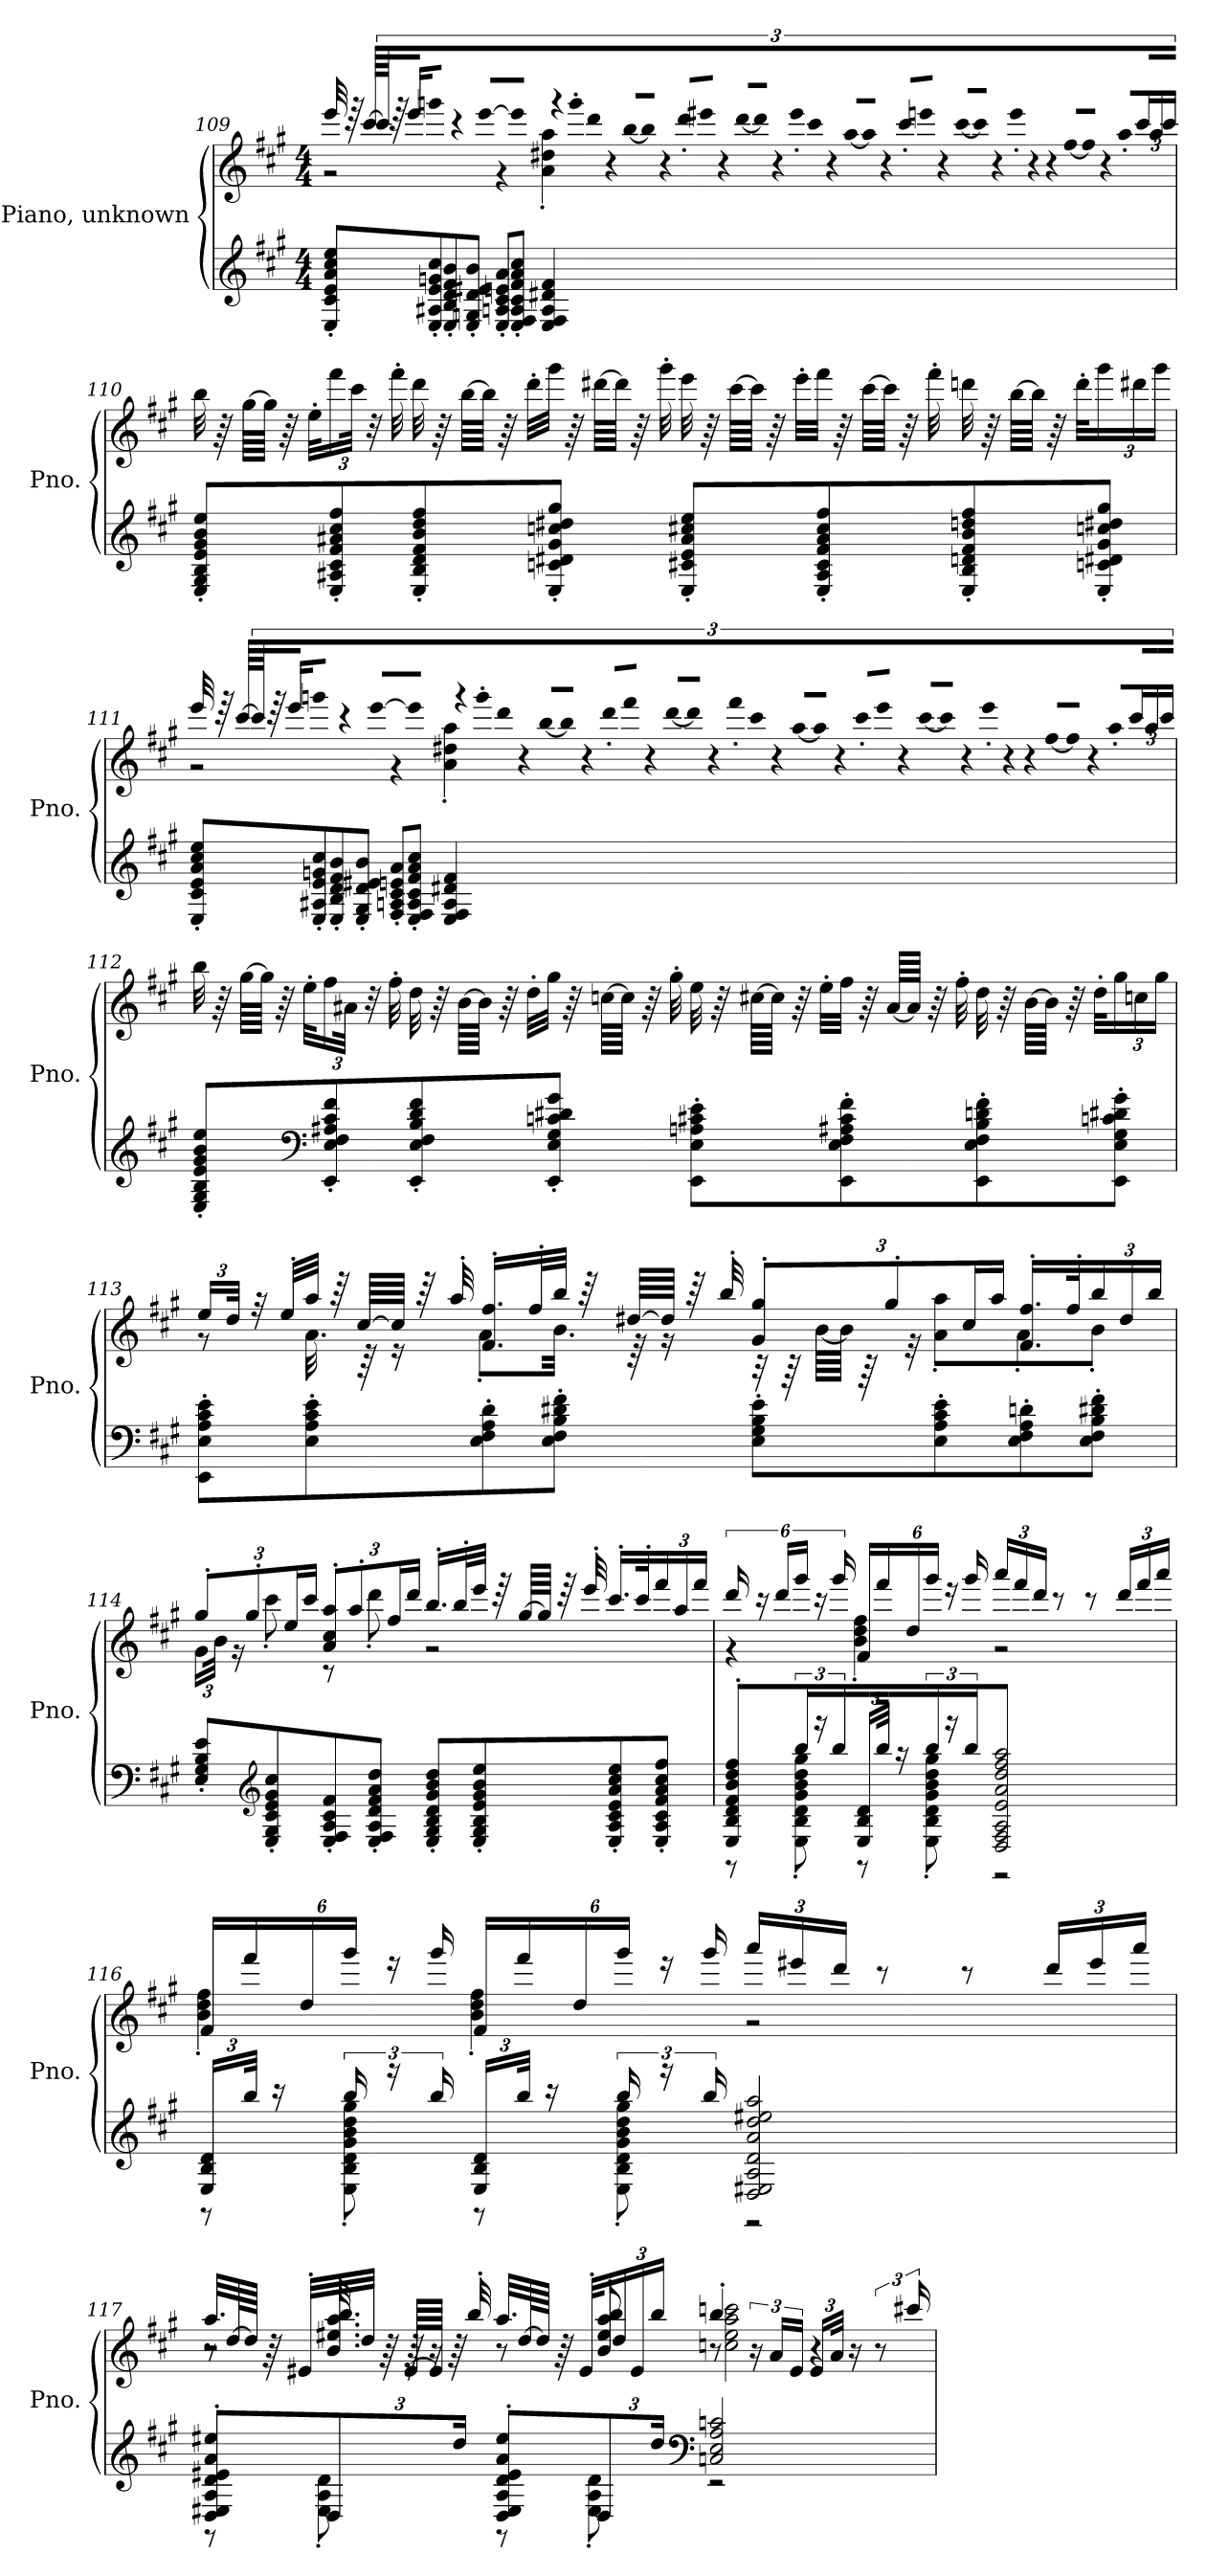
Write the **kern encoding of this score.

**kern	**kern
*part1	*part1
*staff2	*staff1
*I"Piano, unknown	*
*I'Pno.	*
!!LO:LB:g=z
*clefG2	*clefG2
*k[f#c#g#]	*k[f#c#g#]
*M4/4	*M4/4
=109	=109
*	*^
8E/' 8c#/' 8e/' 8a/' 8cc#/' 8ee/'L	32eee/	2r
.	64r	.
.	[64ccc#/LLLL	.
.	96ccc#/JJJJ]	.
.	96r	.
.	24eee/LL	.
8E/' 8A#X/' 8e/' 8gn/' 8cc#/'	32gggn/JJk	.
.	64r	.
.	[64eee/LLLL	.
.	64eee/JJJJ]	.
.	64r	.
.	32ggg'/	.
8E/' 8B/' 8d/' 8f#/' 8b/'	32ddd/	.
.	64r	.
.	[64bb/LLLL	.
.	64bb/JJJJ]	.
.	64r	.
.	32ddd'/LLL	.
8E/' 8Gn/' 8d/' 8e#X/' 8b/'J	32eee#X/JJJ	.
.	64r	.
.	[64ddd/LLLL	.
.	64ddd/JJJJ]	.
.	64r	.
.	32eee#'/	.
8E/' 8An/' 8c#/' 8en/' 8a/'L	32ccc#/	4r
.	64r	.
.	[64aa/LLLL	.
.	64aa/JJJJ]	.
.	64r	.
.	32ccc#'/LLL	.
8E/' 8F#/' 8A/' 8c#/' 8f#/' 8a/' 8cc#/'J	32eeen/JJJ	.
.	64r	.
.	[64ccc#/LLLL	.
.	64ccc#/JJJJ]	.
.	64r	.
.	32eee'/	.
4E/ 4F#/ 4A/ 4d#X/ 4f#/	32r	4a\' 4dd#X\' 4aa\'
.	64r	.
.	[64ff#/LLLL	.
.	64ff#/JJJJ]	.
.	64r	.
.	32aa'/KLL	.
*	*Xbrackettup	*
.	24ccc#/	.
.	24aa/	.
.	24ccc#/JJ	.
*	*v	*v
!!LO:LB:g=z
=110	=110
8E/' 8G#/' 8B/' 8e/' 8g#/' 8b/' 8ee/'L	32bb\
.	64r
.	[64gg#\LLLL
.	64gg#\JJJJ]
.	64r
.	32ee'\KLL
8E/' 8A#X/' 8c#/' 8f#/' 8a#X/' 8cc#/' 8ff#/'	24fff#\
.	48ccc#\JJk
.	32r
.	32fff#'\
8E/' 8B/' 8d/' 8f#/' 8b/' 8dd/' 8ff#/'	32ddd\
.	64r
.	[64bb\LLLL
.	64bb\JJJJ]
.	64r
.	32ddd'\LLL
8E/' 8cn/' 8d#X/' 8g#/' 8ccn/' 8dd#X/' 8gg#/'J	32ggg#\JJJ
.	64r
.	[64ddd#X\LLLL
.	64ddd#\JJJJ]
.	64r
.	32ggg#'\
8E/' 8c#X/' 8e/' 8a#/' 8cc#X/' 8ee/'L	32eee\
.	64r
.	[64ccc#\LLLL
.	64ccc#\JJJJ]
.	64r
.	32eee'\LLL
8E/' 8A#/' 8c#/' 8f#/' 8a#/' 8cc#/' 8ff#/'	32fff#\JJJ
.	64r
.	[64ccc#\LLLL
.	64ccc#\JJJJ]
.	64r
.	32fff#'\
8E/' 8B/' 8dn/' 8f#/' 8b/' 8ddn/' 8ff#/'	32dddn\
.	64r
.	[64bb\LLLL
.	64bb\JJJJ]
.	64r
.	32ddd'\KLL
8E/' 8cn/' 8d#X/' 8g#/' 8ccn/' 8dd#X/' 8gg#/'J	24ggg#\
.	24ddd#X\
.	24ggg#\JJ
!!LO:LB:g=z
=111	=111
*	*^
8E/' 8c#/' 8e/' 8a/' 8cc#/' 8ee/'L	32eee/	2r
.	64r	.
.	[64ccc#/LLLL	.
*	*brackettup	*
.	96ccc#/JJJJ]	.
.	96r	.
.	24eee/LL	.
8E/' 8A#X/' 8e/' 8gn/' 8cc#/'	32gggn/JJk	.
.	64r	.
.	[64eee/LLLL	.
.	64eee/JJJJ]	.
.	64r	.
.	32ggg'/	.
8E/' 8B/' 8d/' 8f#/' 8b/'	32ddd/	.
.	64r	.
.	[64bb/LLLL	.
.	64bb/JJJJ]	.
.	64r	.
.	32ddd'/LLL	.
8E/' 8G#/' 8d/' 8e#X/' 8b/'J	32fff#/JJJ	.
.	64r	.
.	[64ddd/LLLL	.
.	64ddd/JJJJ]	.
.	64r	.
.	32fff#'/	.
8F#/' 8An/' 8c#/' 8en/' 8a/'L	32ccc#/	4r
.	64r	.
.	[64aa/LLLL	.
.	64aa/JJJJ]	.
.	64r	.
.	32ccc#'/LLL	.
8E/' 8F#/' 8A/' 8c#/' 8f#/' 8a/' 8cc#/'J	32eee/JJJ	.
.	64r	.
.	[64ccc#/LLLL	.
.	64ccc#/JJJJ]	.
.	64r	.
.	32eee'/	.
4E/ 4F#/ 4A/ 4d#X/ 4f#/	32r	4a\' 4dd#X\' 4aa\'
.	64r	.
.	[64ff#/LLLL	.
.	64ff#/JJJJ]	.
.	64r	.
.	32aa'/KLL	.
*	*Xbrackettup	*
.	24ccc#/	.
.	24aa/	.
.	24ccc#/JJ	.
*	*v	*v
!!LO:LB:g=z
=112	=112
8E/' 8G#/' 8B/' 8e/' 8g#/' 8b/' 8ee/'L	32bb\
.	64r
.	[64gg#\LLLL
.	64gg#\JJJJ]
.	64r
.	32ee'\KLL
*clefF4	*
8EE/' 8E/' 8F#/' 8A#X/' 8c#/' 8f#/'	24ff#\
.	48a#X\JJk
.	32r
.	32ff#'\
8EE/' 8E/' 8F#/' 8B/' 8d/' 8f#/'	32dd\
.	64r
.	[64b\LLLL
.	64b\JJJJ]
.	64r
.	32dd'\LLL
8EE/' 8E/' 8G#/' 8cn/' 8d#X/' 8g#/'J	32gg#\JJJ
.	64r
.	[64ccn\LLLL
.	64cc\JJJJ]
.	64r
.	32gg#'\
8EE\' 8E\' 8An\' 8c#X\' 8e\'L	32ee\
.	64r
.	[64cc#X\LLLL
.	64cc#\JJJJ]
.	64r
.	32ee'\LLL
8EE\' 8E\' 8F#\' 8A#X\' 8c#\' 8f#\'	32ff#\JJJ
.	64r
.	[64a#/LLLL
.	64a#/JJJJ]
.	64r
.	32ff#'\
8EE\' 8E\' 8F#\' 8B\' 8dn\' 8f#\'	32dd\
.	64r
.	[64b\LLLL
.	64b\JJJJ]
.	64r
.	32dd'\KLL
8EE\' 8E\' 8G#\' 8cn\' 8d#X\' 8g#\'J	24gg#\
.	24ccn\
.	24gg#\JJ
!!LO:PB:g=z
=113	=113
*	*^
8EE\' 8E\' 8A\' 8c#\' 8e\'L	24ee/LL	8r
.	48dd/JJk	.
.	32r	.
.	32ee'/LLL	.
8E\' 8A\' 8c#\' 8e\'	32aa/JJJ	32.a\
.	64r	.
.	[64cc#/LLLL	64r
.	64cc#/JJJJ]	16r
.	64r	.
.	32aa'/	.
8E\' 8F#\' 8A\' 8d\'	16.f#/' 16.ff#/'LL	8a'\L
.	32ff#'/L	.
8E\' 8F#\' 8B\' 8d#X\' 8f#\'J	32bb/JJJ	32.b\Jkk
.	64r	.
.	[64dd#X/LLLL	64r
.	64dd#/JJJJ]	16r
.	64r	.
.	32bb'/	.
8E\' 8G#\' 8B\' 8e\'L	12g#/' 12gg#/'L	32r
.	.	64r
.	.	[64b\LLLL
.	.	64b\JJJJ]
.	.	64r
.	12gg#'/	.
.	.	32r
8E\' 8A\' 8c#\' 8e\'	.	8a\' 8aa\'L
.	24cc#/L	.
.	24aa/JJ	.
8E\' 8F#\' 8A\' 8dn\'	16.f#/' 16.ff#/'LL	8a'\
.	32ff#'/K	.
8E\' 8F#\' 8B\' 8d#X\' 8f#\'J	24bb/	8b'\J
.	24dd#/	.
.	24bb/JJ	.
!!LO:LB:g=z	!!
=114	=114	=114
8E/' 8G#/' 8B/' 8e/'L	12gg#'/L	24g#\LL
.	.	48b\JJk
.	.	16r
.	12gg#'/	.
*clefG2	*	*
8E/' 8G#/' 8c#/' 8e/' 8g#/' 8cc#/'	.	8ccc#'\
.	24ee/L	.
.	24ccc#/JJ	.
8E/' 8F#/' 8A/' 8c#/' 8f#/'	12a/' 12cc#/' 12aa/'L	8r
.	12aa'/	.
8E/' 8F#/' 8A/' 8d/' 8f#/' 8a/' 8dd/'J	.	8ddd'\
.	24ff#/L	.
.	24ddd/JJ	.
8E/' 8G#/' 8B/' 8d/' 8g#/' 8b/' 8dd/'L	16.bb'/LL	2r
.	32bb'/L	.
8E/' 8G#/' 8B/' 8e/' 8g#/' 8b/' 8ee/'	32eee/JJJ	.
.	64r	.
.	[64gg#/LLLL	.
.	64gg#/JJJJ]	.
.	64r	.
.	32eee'/	.
8E/' 8A/' 8c#/' 8e/' 8a/' 8cc#/' 8ee/'	16.ccc#'/LL	.
.	32ccc#'/K	.
8E/' 8A/' 8c#/' 8f#/' 8a/' 8cc#/' 8ff#/'J	24fff#/	.
.	24aa/	.
.	24fff#/JJ	.
!!LO:LB:g=z	!!
=115	=115	=115
*^	*	*
*	*	*brackettup	*
8E/' 8B/' 8d/' 8f#/' 8b/' 8dd/' 8ff#/'L	8r	24ddd/	4r
.	.	24r	.
.	.	24ddd/LL	.
24bb/Jk	8E\' 8B\' 8d\' 8g#\' 8b\' 8dd\' 8gg#\'	24ggg#/JJ	.
24r	.	24r	.
24bb/	.	24ggg#/	.
*Xbrackettup	*	*Xbrackettup	*
24E/ 24B/ 24d/LL	8r	24f#/LL	4b\' 4dd\' 4ff#\'
48bb/JJk	.	24fff#/	.
16r	.	.	.
.	.	24dd/	.
*brackettup	*	*brackettup	*
24bb/	8E\' 8B\' 8d\' 8g#\' 8b\' 8dd\' 8gg#\'	24ggg#/JJ	.
24r	.	24r	.
24bb/	.	24ggg#/	.
*	*	*Xbrackettup	*
2D/ 2F#/ 2A/ 2e/ 2a/ 2dd/ 2ff#/ 2aa/	2r	24aaa/LL	2r
.	.	24fff#/	.
.	.	24ddd/JJ	.
.	.	8r	.
.	.	8r	.
.	.	24ddd/LL	.
.	.	24fff#/	.
.	.	24aaa/JJ	.
!!LO:LB:g=z	!!
=116	=116	=116	=116
*Xbrackettup	*	*	*
24E/ 24B/ 24d/LL	8r	24f#/LL	4b\' 4dd\' 4ff#\'
48bb/JJk	.	24fff#/	.
16r	.	.	.
.	.	24dd/	.
*brackettup	*	*brackettup	*
24bb/	8E\' 8B\' 8d\' 8g#\' 8b\' 8dd\' 8gg#\'	24ggg#/JJ	.
24r	.	24r	.
24bb/	.	24ggg#/	.
*Xbrackettup	*	*Xbrackettup	*
24E/ 24B/ 24d/LL	8r	24f#/LL	4b\' 4dd\' 4ff#\'
48bb/JJk	.	24fff#/	.
16r	.	.	.
.	.	24dd/	.
*brackettup	*	*brackettup	*
24bb/	8E\' 8B\' 8d\' 8g#\' 8b\' 8dd\' 8gg#\'	24ggg#/JJ	.
24r	.	24r	.
24bb/	.	24ggg#/	.
*	*	*Xbrackettup	*
2D/ 2E#X/ 2A/ 2d/ 2a/ 2dd/ 2ee#X/ 2aa/	2r	24aaa/LL	2r
.	.	24eee#X/	.
.	.	24ddd/JJ	.
.	.	8r	.
.	.	8r	.
.	.	24ddd/LL	.
.	.	24eee#/	.
.	.	24aaa/JJ	.
!!LO:LB:g=z
=117	=117	=117	=117
*	*	*	*^
8D/' 8E#X/' 8A/' 8d/' 8e#X/' 8a/' 8ee#X/'L	8r	8r	2r	32.aa/LLL
.	.	.	.	[64dd/L
.	.	.	.	64dd/JJJJ]
.	.	.	.	64r
.	.	.	.	32e#X'/LLL
*Xbrackettup	*	*	*	*
12D/	8E#\' 8A\' 8d\'	32.b/ 32.ee#X/ 32.aa/ 32.bb/	.	32dd/JJJ
.	.	.	.	64r
.	.	64r	.	[64e#/LLLL
.	.	16r	.	64e#/JJJJ]
.	.	.	.	64r
24dd/Jk	.	.	.	.
.	.	.	.	32bb'/
8D/' 8E#/' 8A/' 8d/' 8e#/' 8a/' 8ee#/'L	8r	8r	.	32.aa/LLL
.	.	.	.	[64dd/L
.	.	.	.	64dd/JJJJ]
.	.	.	.	64r
.	.	.	.	32e#'/KLL
12D/	8E#\' 8A\' 8d\'	8b/' 8ee#/' 8aa/' 8bb/'	.	24dd/
.	.	.	.	24e#/
24dd/Jk	.	.	.	24bb/JJ
*clefF4	*	*	*	*
2Cn/ 2E#/ 2A/ 2cn/	2r	4bb'/	2ccn\ 2ee#\ 2aa\ 2cccn\	8r
*	*	*	*	*brackettup
.	.	.	.	24r
.	.	.	.	24a/LL
.	.	.	.	24e#/JJ
*	*	*	*	*Xbrackettup
.	.	4r	.	24e#/LL
.	.	.	.	48a/JJk
.	.	.	.	16r
*	*	*	*	*brackettup
.	.	.	.	12r
.	.	.	.	24ccc#X/
*v	*v	*	*	*
*	*v	*v	*v
=	=
*-	*-
